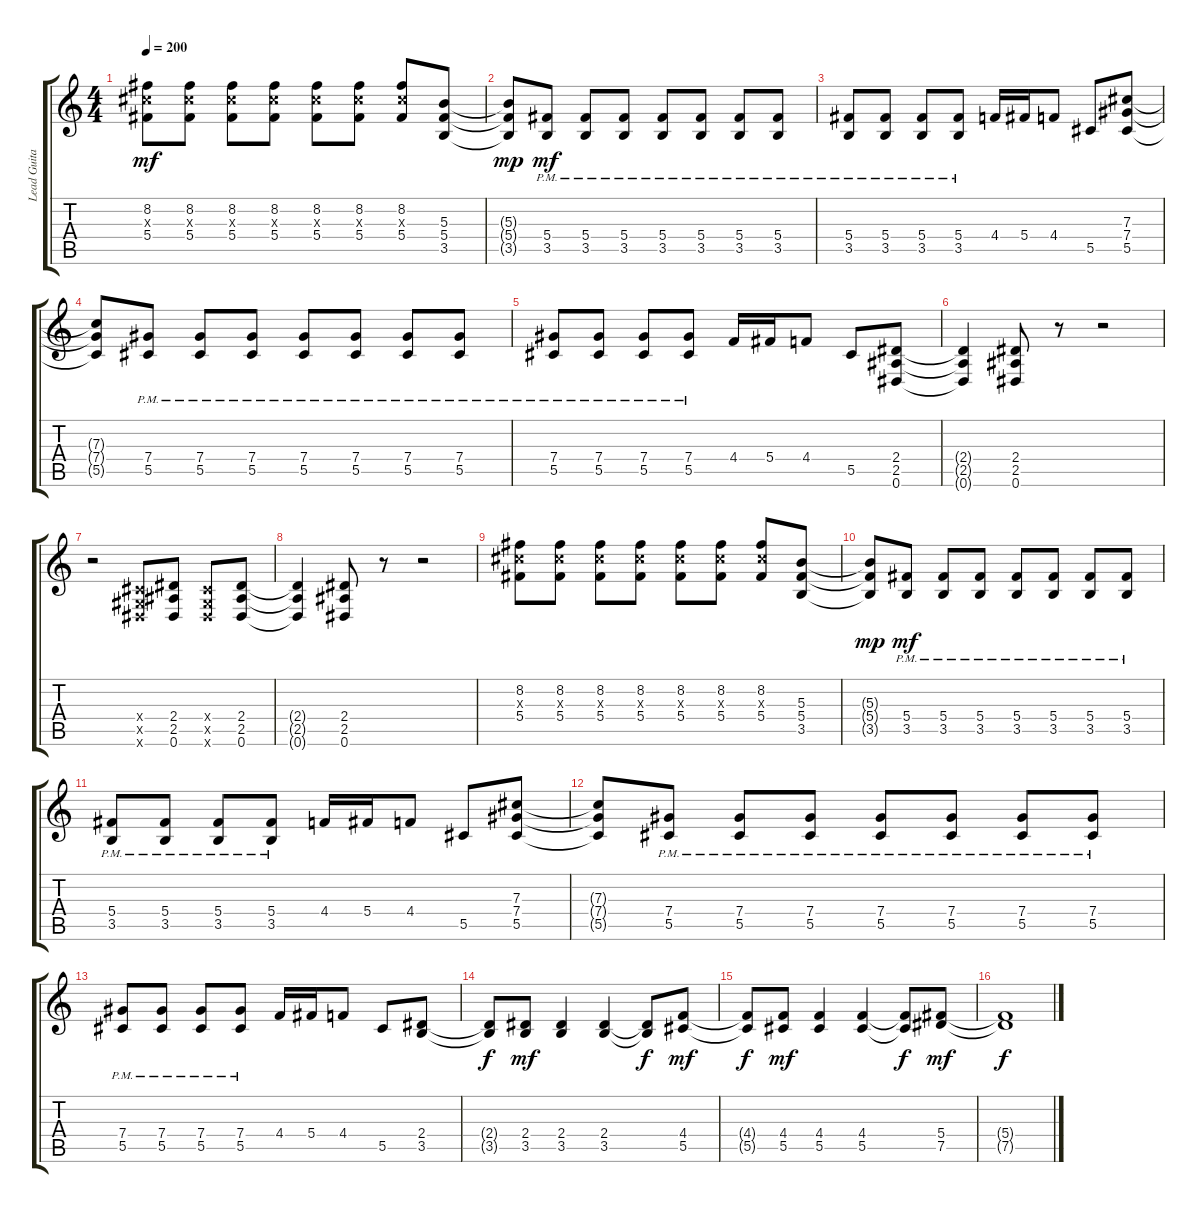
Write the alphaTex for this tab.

\track ("Lead Guitar" "Lead Guita") {instrument distortionguitar}
\staff {score tabs}
\tuning (Eb4 Bb3 Gb3 Db3 Ab2 Eb2) {hide}
\ts (4 4)
\tempo 200
\clef g2
\ks c
(8.2 7.3{x} 5.4).8{dy mf} (8.2 7.3{x} 5.4).8 (8.2 7.3{x} 5.4).8 (8.2 7.3{x} 5.4).8 (8.2 7.3{x} 5.4).8 (8.2 7.3{x} 5.4).8 (8.2 7.3{x} 5.4).8 (5.3 5.4 3.5).8 |
(5.3{t} 5.4{t} 3.5{t}).8{dy mp} (5.4{pm} 3.5{pm}).8{dy mf} (5.4{pm} 3.5{pm}).8 (5.4{pm} 3.5{pm}).8 (5.4{pm} 3.5{pm}).8 (5.4{pm} 3.5{pm}).8 (5.4{pm} 3.5{pm}).8 (5.4{pm} 3.5{pm}).8 |
(5.4{pm} 3.5{pm}).8 (5.4{pm} 3.5{pm}).8 (5.4{pm} 3.5{pm}).8 (5.4{pm} 3.5{pm}).8 4.4.16 5.4.16 4.4.8 5.5.8 (7.3 7.4 5.5).8 |
(7.3{t} 7.4{t} 5.5{t}).8 (7.4{pm} 5.5{pm}).8 (7.4{pm} 5.5{pm}).8 (7.4{pm} 5.5{pm}).8 (7.4{pm} 5.5{pm}).8 (7.4{pm} 5.5{pm}).8 (7.4{pm} 5.5{pm}).8 (7.4{pm} 5.5{pm}).8 |
(7.4{pm} 5.5{pm}).8 (7.4{pm} 5.5{pm}).8 (7.4{pm} 5.5{pm}).8 (7.4{pm} 5.5{pm}).8 4.4.16 5.4.16 4.4.8 5.5.8 (2.4 2.5 0.6).8 |
(2.4{t} 2.5{t} 0.6{t}).4 (2.4 2.5 0.6).8 r.8 r.2 |
r.2 (0.4{x} 0.5{x} 0.6{x}).8 (2.4 2.5 0.6).8 (0.4{x} 0.5{x} 0.6{x}).8 (2.4 2.5 0.6).8 |
(2.4{t} 2.5{t} 0.6{t}).4 (2.4 2.5 0.6).8 r.8 r.2 |
(8.2 7.3{x} 5.4).8 (8.2 7.3{x} 5.4).8 (8.2 7.3{x} 5.4).8 (8.2 7.3{x} 5.4).8 (8.2 7.3{x} 5.4).8 (8.2 7.3{x} 5.4).8 (8.2 7.3{x} 5.4).8 (5.3 5.4 3.5).8 |
(5.3{t} 5.4{t} 3.5{t}).8{dy mp} (5.4{pm} 3.5{pm}).8{dy mf} (5.4{pm} 3.5{pm}).8 (5.4{pm} 3.5{pm}).8 (5.4{pm} 3.5{pm}).8 (5.4{pm} 3.5{pm}).8 (5.4{pm} 3.5{pm}).8 (5.4{pm} 3.5{pm}).8 |
(5.4{pm} 3.5{pm}).8 (5.4{pm} 3.5{pm}).8 (5.4{pm} 3.5{pm}).8 (5.4{pm} 3.5{pm}).8 4.4.16 5.4.16 4.4.8 5.5.8 (7.3 7.4 5.5).8 |
(7.3{t} 7.4{t} 5.5{t}).8 (7.4{pm} 5.5{pm}).8 (7.4{pm} 5.5{pm}).8 (7.4{pm} 5.5{pm}).8 (7.4{pm} 5.5{pm}).8 (7.4{pm} 5.5{pm}).8 (7.4{pm} 5.5{pm}).8 (7.4{pm} 5.5{pm}).8 |
(7.4{pm} 5.5{pm}).8 (7.4{pm} 5.5{pm}).8 (7.4{pm} 5.5{pm}).8 (7.4{pm} 5.5{pm}).8 4.4.16 5.4.16 4.4.8 5.5.8 (2.4 3.5).8{instrument electricguitarclean} |
(2.4{t} 3.5{t}).8{dy f} (2.4 3.5).8{dy mf} (2.4 3.5).4 (2.4 3.5).4 (2.4{t} 3.5{t}).8{dy f} (4.4 5.5).8{dy mf} |
(4.4{t} 5.5{t}).8{dy f} (4.4 5.5).8{dy mf} (4.4 5.5).4 (4.4 5.5).4 (4.4{t} 5.5{t}).8{dy f} (5.4 7.5).8{dy mf} |
(5.4{t} 7.5{t}).1{dy f}
